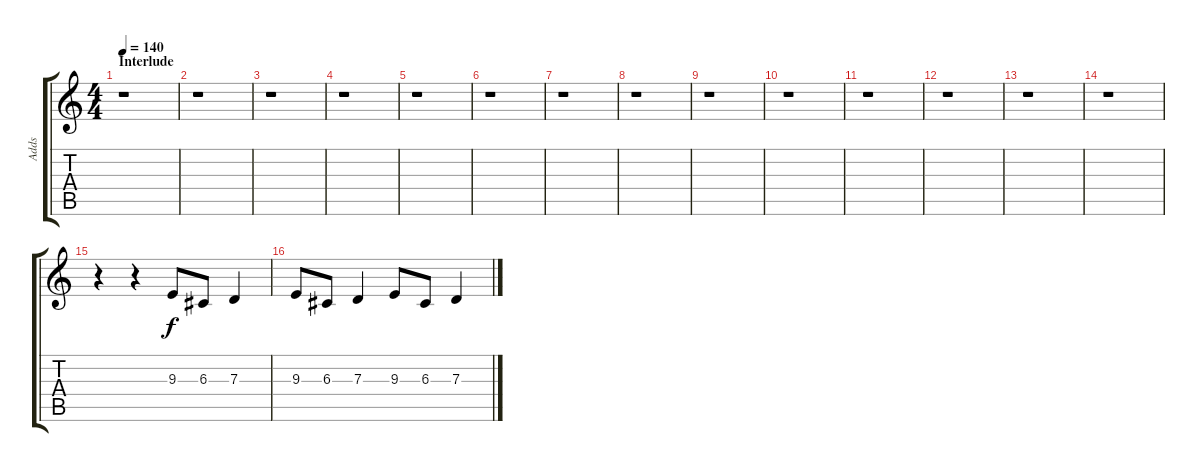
\track ("Adds" "Adds") {instrument synthbrass1}
\staff {score tabs}
\tuning (E4 B3 G3 D3 A2 E2) {hide}
\ts (4 4)
\section ("" "Interlude")
\tempo 140
\clef g2
\ks c
r.1{dy f} |
r.1 |
r.1 |
r.1 |
r.1 |
r.1 |
r.1 |
r.1 |
r.1 |
r.1 |
r.1 |
r.1 |
r.1 |
r.1 |
r.4{volume 13 instrument overdrivenguitar} r.4 9.3.8 6.3.8 7.3.4 |
9.3.8{volume 15} 6.3.8 7.3.4 9.3.8{volume 16} 6.3.8 7.3.4
